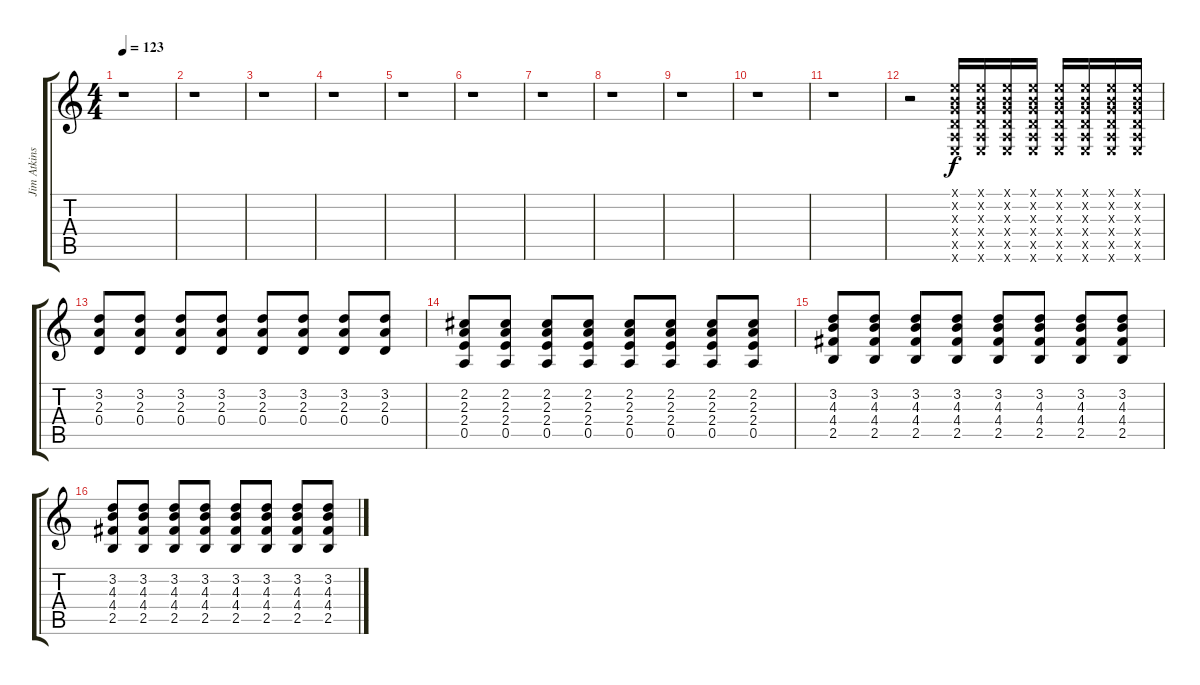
\track ("Jim Atkins (Distorted Guitar)" "Jim Atkins") {instrument overdrivenguitar}
\staff {score tabs}
\tuning (E4 B3 G3 D3 A2 E2) {hide}
\ts (4 4)
\tempo 123
\clef g2
\ks c
r.1{dy f} |
r.1 |
r.1 |
r.1 |
r.1 |
r.1 |
r.1 |
r.1 |
r.1 |
r.1 |
r.1 |
r.2 (0.1{x} 0.2{x} 0.3{x} 0.4{x} 0.5{x} 0.6{x}).16 (0.1{x} 0.2{x} 0.3{x} 0.4{x} 0.5{x} 0.6{x}).16 (0.1{x} 0.2{x} 0.3{x} 0.4{x} 0.5{x} 0.6{x}).16 (0.1{x} 0.2{x} 0.3{x} 0.4{x} 0.5{x} 0.6{x}).16 (0.1{x} 0.2{x} 0.3{x} 0.4{x} 0.5{x} 0.6{x}).16 (0.1{x} 0.2{x} 0.3{x} 0.4{x} 0.5{x} 0.6{x}).16 (0.1{x} 0.2{x} 0.3{x} 0.4{x} 0.5{x} 0.6{x}).16 (0.1{x} 0.2{x} 0.3{x} 0.4{x} 0.5{x} 0.6{x}).16 |
(3.2 2.3 0.4).8 (3.2 2.3 0.4).8 (3.2 2.3 0.4).8 (3.2 2.3 0.4).8 (3.2 2.3 0.4).8 (3.2 2.3 0.4).8 (3.2 2.3 0.4).8 (3.2 2.3 0.4).8 |
(2.2 2.3 2.4 0.5).8 (2.2 2.3 2.4 0.5).8 (2.2 2.3 2.4 0.5).8 (2.2 2.3 2.4 0.5).8 (2.2 2.3 2.4 0.5).8 (2.2 2.3 2.4 0.5).8 (2.2 2.3 2.4 0.5).8 (2.2 2.3 2.4 0.5).8 |
(3.2 4.3 4.4 2.5).8 (3.2 4.3 4.4 2.5).8 (3.2 4.3 4.4 2.5).8 (3.2 4.3 4.4 2.5).8 (3.2 4.3 4.4 2.5).8 (3.2 4.3 4.4 2.5).8 (3.2 4.3 4.4 2.5).8 (3.2 4.3 4.4 2.5).8 |
(3.2 4.3 4.4 2.5).8 (3.2 4.3 4.4 2.5).8 (3.2 4.3 4.4 2.5).8 (3.2 4.3 4.4 2.5).8 (3.2 4.3 4.4 2.5).8 (3.2 4.3 4.4 2.5).8 (3.2 4.3 4.4 2.5).8 (3.2 4.3 4.4 2.5).8
